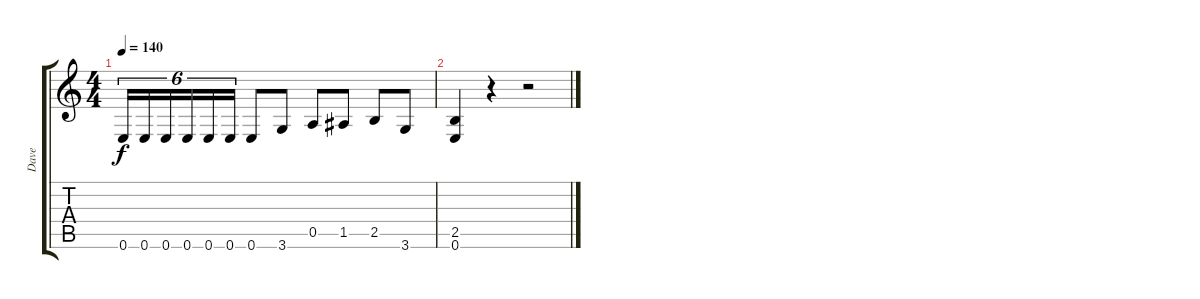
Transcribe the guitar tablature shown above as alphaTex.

\track ("Dave" "Dave") {instrument distortionguitar}
\staff {score tabs}
\tuning (E4 B3 G3 D3 A2 E2) {hide}
\ts (4 4)
\tempo 140
\clef g2
\ks c
0.6.16{tu (6 4) dy f} 0.6.16{tu (6 4)} 0.6.16{tu (6 4)} 0.6.16{tu (6 4)} 0.6.16{tu (6 4)} 0.6.16{tu (6 4)} 0.6.8 3.6.8 0.5.8 1.5.8 2.5.8 3.6.8 |
(2.5 0.6).4 r.4 r.2
